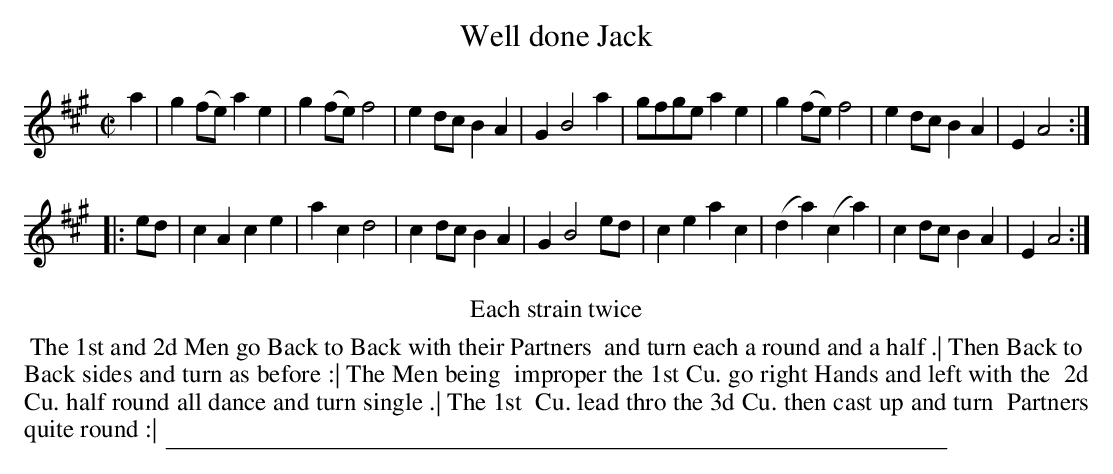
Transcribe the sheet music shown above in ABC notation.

X:1
T: Well done Jack
M: C|
L: 1/8
K: A
a2 |\
g2(fe) a2e2 | g2(fe) f4 | e2dc B2A2 | G2 B4 a2 |\
gfge a2e2 | g2(fe) f4 | e2dc B2A2 | E2 A4 :|
|: ed |\
c2A2 c2e2 | a2c2 d4 | c2dc B2A2 | G2 B4 ed |\
c2e2 a2c2 | (d2a2) (c2a2) | c2dc B2A2 | E2 A4 :|
